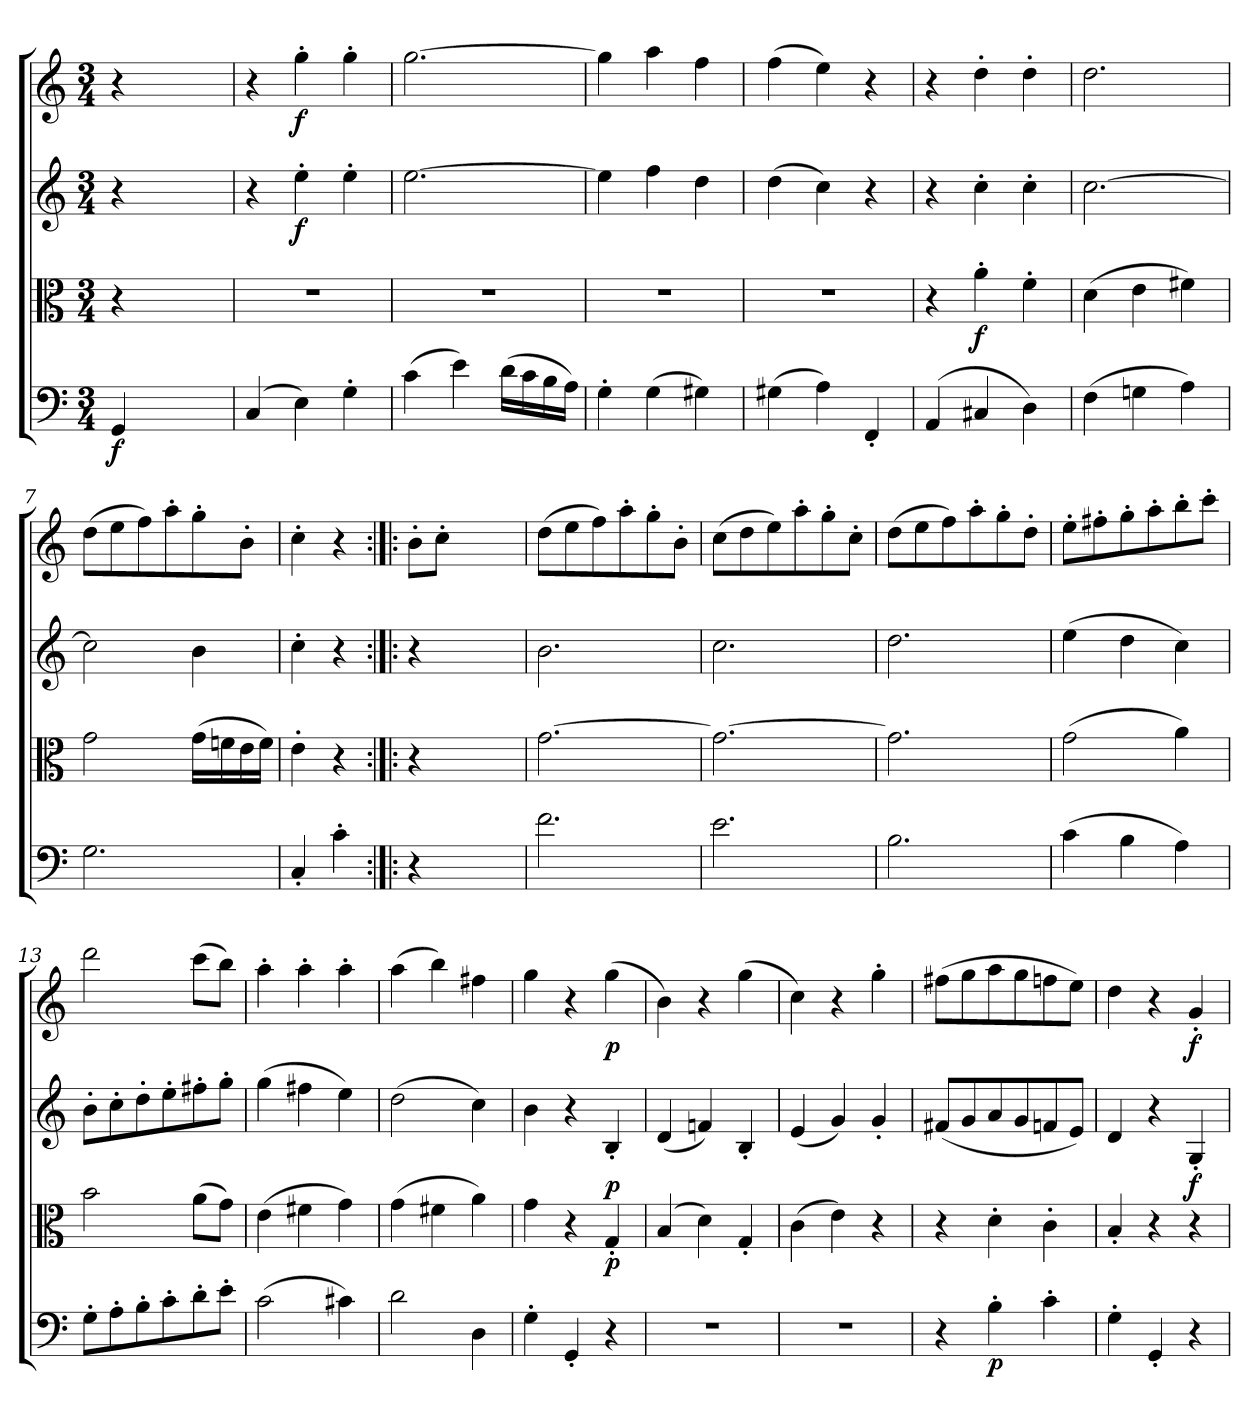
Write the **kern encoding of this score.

**kern	**dynam	**kern	**dynam	**kern	**dynam	**kern	**dynam
*part4	*part4	*part3	*part3	*part2	*part2	*part1	*part1
*staff4	*staff4	*staff3	*staff3	*staff2	*staff2	*staff1	*staff1
*clefF4	*	*clefC3	*	*clefG2	*	*clefG2	*
*k[]	*	*k[]	*	*k[]	*	*k[]	*
*C:	*	*C:	*	*C:	*	*C:	*
*M3/4	*	*M3/4	*	*M3/4	*	*M3/4	*
=	=	=	=	=	=	=	=
4GG/	f	4r	.	4r	.	4r	.
2ryy	.	2ryy	.	2ryy	.	2ryy	.
=1	=1	=1	=1	=1	=1	=1	=1
(4C/	.	2.r	.	4r	.	4r	.
4E\)	.	.	.	4ee'\	f	4gg'\	f
4G'\	.	.	.	4ee'\	.	4gg'\	.
=2	=2	=2	=2	=2	=2	=2	=2
(4c\	.	2.r	.	[2.ee\	.	[2.gg\	.
4e\)	.	.	.	.	.	.	.
(16d\LL	.	.	.	.	.	.	.
16c\	.	.	.	.	.	.	.
16B\	.	.	.	.	.	.	.
16A\JJ)	.	.	.	.	.	.	.
=3	=3	=3	=3	=3	=3	=3	=3
4G'\	.	2.r	.	4ee\]	.	4gg\]	.
(4G\	.	.	.	4ff\	.	4aa\	.
4G#X\)	.	.	.	4dd\	.	4ff\	.
=4	=4	=4	=4	=4	=4	=4	=4
(4G#X\	.	2.r	.	(4dd\	.	(4ff\	.
4A\)	.	.	.	4cc\)	.	4ee\)	.
4FF'/	.	.	.	4r	.	4r	.
=5	=5	=5	=5	=5	=5	=5	=5
(4AA/	.	4r	.	4r	.	4r	.
4C#X/	.	4a'\	f	4cc'\	.	4dd'\	.
4D\)	.	4f'\	.	4cc'\	.	4dd'\	.
=6	=6	=6	=6	=6	=6	=6	=6
(4F\	.	(4d\	.	[2.cc\	.	2.dd\	.
4Gn\	.	4e\	.	.	.	.	.
4A\)	.	4f#X\)	.	.	.	.	.
=7	=7	=7	=7	=7	=7	=7	=7
2.G\	.	2g\	.	2cc\]	.	(8dd\L	.
.	.	.	.	.	.	8ee\	.
.	.	.	.	.	.	8ff\)	.
.	.	.	.	.	.	8aa'\	.
.	.	(16g\LL	.	4b\	.	8gg'\	.
.	.	16fn\	.	.	.	.	.
.	.	16e\	.	.	.	8b'\J	.
.	.	16f\JJ)	.	.	.	.	.
=8	=8	=8	=8	=8	=8	=8	=8
4C'/	.	4e'\	.	4cc'\	.	4cc'\	.
4c'\	.	4r	.	4r	.	4r	.
=:|!|:	=:|!|:	=:|!|:	=:|!|:	=:|!|:	=:|!|:	=:|!|:	=:|!|:
4r	.	4r	.	4r	.	8b'\L	.
.	.	.	.	.	.	8cc'\J	.
2ryy	.	2ryy	.	2ryy	.	2ryy	.
=9	=9	=9	=9	=9	=9	=9	=9
2.f\	.	[2.g\	.	2.b\	.	(8dd\L	.
.	.	.	.	.	.	8ee\	.
.	.	.	.	.	.	8ff\)	.
.	.	.	.	.	.	8aa'\	.
.	.	.	.	.	.	8gg'\	.
.	.	.	.	.	.	8b'\J	.
=10	=10	=10	=10	=10	=10	=10	=10
2.e\	.	2.g\_	.	2.cc\	.	(8cc\L	.
.	.	.	.	.	.	8dd\	.
.	.	.	.	.	.	8ee\)	.
.	.	.	.	.	.	8aa'\	.
.	.	.	.	.	.	8gg'\	.
.	.	.	.	.	.	8cc'\J	.
=11	=11	=11	=11	=11	=11	=11	=11
2.B\	.	2.g\]	.	2.dd\	.	(8dd\L	.
.	.	.	.	.	.	8ee\	.
.	.	.	.	.	.	8ff\)	.
.	.	.	.	.	.	8aa'\	.
.	.	.	.	.	.	8gg'\	.
.	.	.	.	.	.	8dd'\J	.
=12	=12	=12	=12	=12	=12	=12	=12
(4c\	.	(2g\	.	(4ee\	.	8ee'\L	.
.	.	.	.	.	.	8ff#X'\	.
4B\	.	.	.	4dd\	.	8gg'\	.
.	.	.	.	.	.	8aa'\	.
4A\)	.	4a\)	.	4cc\)	.	8bb'\	.
.	.	.	.	.	.	8ccc'\J	.
=13	=13	=13	=13	=13	=13	=13	=13
8G'\L	.	2b\	.	8b'\L	.	2ddd\	.
8A'\	.	.	.	8cc'\	.	.	.
8B'\	.	.	.	8dd'\	.	.	.
8c'\	.	.	.	8ee'\	.	.	.
8d'\	.	(8a\L	.	8ff#X'\	.	(8ccc\L	.
8e'\J	.	8g\J)	.	8gg'\J	.	8bb\J)	.
=14	=14	=14	=14	=14	=14	=14	=14
(2c\	.	(4e\	.	(4gg\	.	4aa'\	.
.	.	4f#X\	.	4ff#X\	.	4aa'\	.
4c#X\)	.	4g\)	.	4ee\)	.	4aa'\	.
=15	=15	=15	=15	=15	=15	=15	=15
2d\	.	(4g\	.	(2dd\	.	(4aa\	.
.	.	4f#X\	.	.	.	4bb\)	.
4D\	.	4a\)	.	4cc\)	.	4ff#X\	.
=16	=16	=16	=16	=16	=16	=16	=16
4G'\	.	4g\	.	4b\	.	4gg\	.
4GG'/	.	4r	.	4r	.	4r	.
4r	.	4G'/	p	4B'/	p	(4gg\	p
=17	=17	=17	=17	=17	=17	=17	=17
2.r	.	(4B/	.	(4d/	.	4b\)	.
.	.	4d\)	.	4fn/)	.	4r	.
.	.	4G'/	.	4B'/	.	(4gg\	.
=18	=18	=18	=18	=18	=18	=18	=18
2.r	.	(4c\	.	(4e/	.	4cc\)	.
.	.	4e\)	.	4g/)	.	4r	.
.	.	4r	.	4g'/	.	4gg'\	.
=19	=19	=19	=19	=19	=19	=19	=19
4r	.	4r	.	(8f#X/L	.	(8ff#X\L	.
.	.	.	.	8g/	.	8gg\	.
4B'\	p	4d'\	.	8a/	.	8aa\	.
.	.	.	.	8g/	.	8gg\	.
4c'\	.	4c'\	.	8fn/	.	8ffn\	.
.	.	.	.	8e/J)	.	8ee\J)	.
=20	=20	=20	=20	=20	=20	=20	=20
4G'\	.	4B'/	.	4d/	.	4dd\	.
4GG'/	.	4r	.	4r	.	4r	.
4r	.	4r	.	4G'/	f	4g'/	f
=	=	=	=	=	=	=	=
*-	*-	*-	*-	*-	*-	*-	*-
